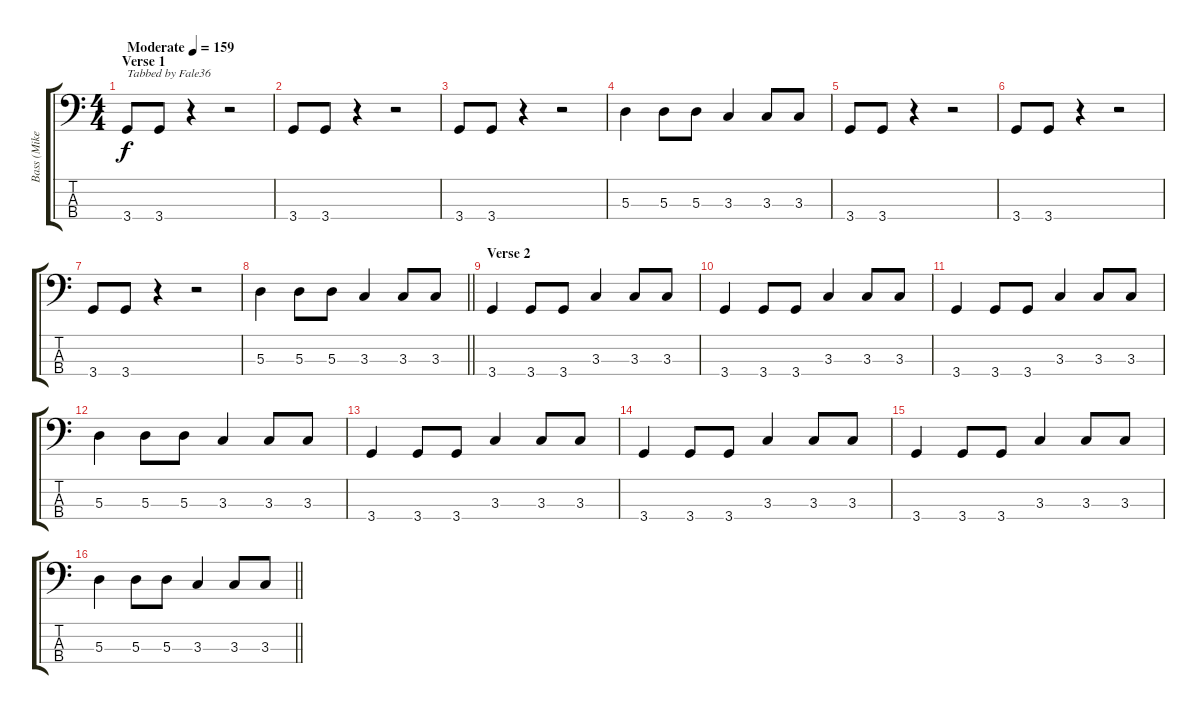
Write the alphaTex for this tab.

\track ("Bass (Mike Dirnt)" "Bass (Mike") {instrument electricbasspick}
\staff {score tabs}
\tuning (G2 D2 A1 E1) {hide}
\ts (4 4)
\section ("" "Verse 1")
\tempo (159 "Moderate")
\clef f4
\ks c
3.4.8{txt "Tabbed by Fale36" dy f instrument electricbasspick} 3.4.8 r.4 r.2 |
3.4.8 3.4.8 r.4 r.2 |
3.4.8 3.4.8 r.4 r.2 |
5.3.4 5.3.8 5.3.8 3.3.4 3.3.8 3.3.8 |
3.4.8 3.4.8 r.4 r.2 |
3.4.8 3.4.8 r.4 r.2 |
3.4.8 3.4.8 r.4 r.2 |
\barLineRight lightlight
5.3.4 5.3.8 5.3.8 3.3.4 3.3.8 3.3.8 |
\section ("" "Verse 2")
3.4.4 3.4.8 3.4.8 3.3.4 3.3.8 3.3.8 |
3.4.4 3.4.8 3.4.8 3.3.4 3.3.8 3.3.8 |
3.4.4 3.4.8 3.4.8 3.3.4 3.3.8 3.3.8 |
5.3.4 5.3.8 5.3.8 3.3.4 3.3.8 3.3.8 |
3.4.4 3.4.8 3.4.8 3.3.4 3.3.8 3.3.8 |
3.4.4 3.4.8 3.4.8 3.3.4 3.3.8 3.3.8 |
3.4.4 3.4.8 3.4.8 3.3.4 3.3.8 3.3.8 |
\barLineRight lightlight
5.3.4 5.3.8 5.3.8 3.3.4 3.3.8 3.3.8
